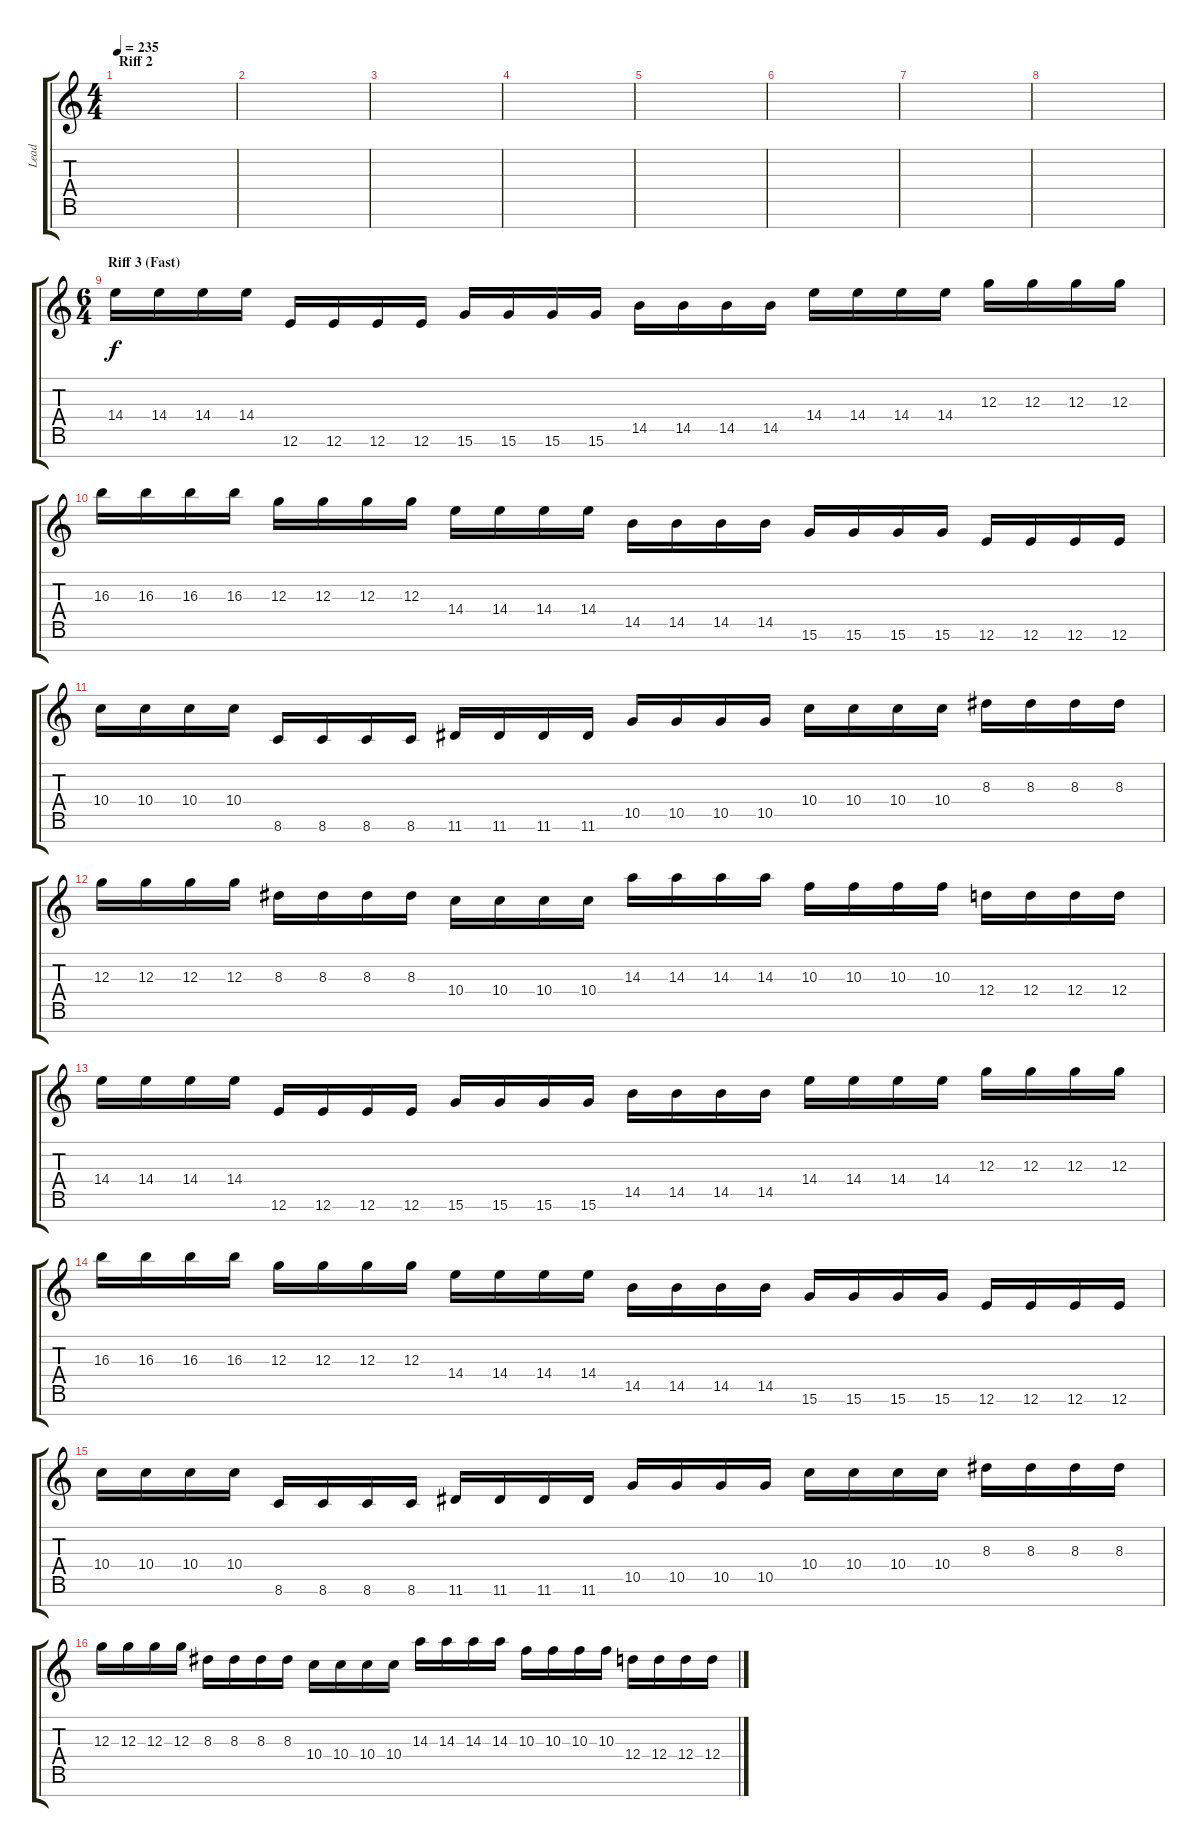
\track ("Lead" "Lead") {instrument distortionguitar}
\staff {score tabs}
\tuning (E4 B3 G3 D3 A2 E2 B1) {hide}
\ts (4 4)
\section ("" "Riff 2")
\tempo 235
\clef g2
\ks c
|
|
|
|
|
|
|
|
\ts (6 4)
\section ("" "Riff 3 (Fast)")
14.4.16 14.4.16 14.4.16 14.4.16 12.6.16 12.6.16 12.6.16 12.6.16 15.6.16 15.6.16 15.6.16 15.6.16 14.5.16 14.5.16 14.5.16 14.5.16 14.4.16 14.4.16 14.4.16 14.4.16 12.3.16 12.3.16 12.3.16 12.3.16 |
16.3.16 16.3.16 16.3.16 16.3.16 12.3.16 12.3.16 12.3.16 12.3.16 14.4.16 14.4.16 14.4.16 14.4.16 14.5.16 14.5.16 14.5.16 14.5.16 15.6.16 15.6.16 15.6.16 15.6.16 12.6.16 12.6.16 12.6.16 12.6.16 |
10.4.16 10.4.16 10.4.16 10.4.16 8.6.16 8.6.16 8.6.16 8.6.16 11.6.16 11.6.16 11.6.16 11.6.16 10.5.16 10.5.16 10.5.16 10.5.16 10.4.16 10.4.16 10.4.16 10.4.16 8.3.16 8.3.16 8.3.16 8.3.16 |
12.3.16 12.3.16 12.3.16 12.3.16 8.3.16 8.3.16 8.3.16 8.3.16 10.4.16 10.4.16 10.4.16 10.4.16 14.3.16 14.3.16 14.3.16 14.3.16 10.3.16 10.3.16 10.3.16 10.3.16 12.4.16 12.4.16 12.4.16 12.4.16 |
14.4.16 14.4.16 14.4.16 14.4.16 12.6.16 12.6.16 12.6.16 12.6.16 15.6.16 15.6.16 15.6.16 15.6.16 14.5.16 14.5.16 14.5.16 14.5.16 14.4.16 14.4.16 14.4.16 14.4.16 12.3.16 12.3.16 12.3.16 12.3.16 |
16.3.16 16.3.16 16.3.16 16.3.16 12.3.16 12.3.16 12.3.16 12.3.16 14.4.16 14.4.16 14.4.16 14.4.16 14.5.16 14.5.16 14.5.16 14.5.16 15.6.16 15.6.16 15.6.16 15.6.16 12.6.16 12.6.16 12.6.16 12.6.16 |
10.4.16 10.4.16 10.4.16 10.4.16 8.6.16 8.6.16 8.6.16 8.6.16 11.6.16 11.6.16 11.6.16 11.6.16 10.5.16 10.5.16 10.5.16 10.5.16 10.4.16 10.4.16 10.4.16 10.4.16 8.3.16 8.3.16 8.3.16 8.3.16 |
12.3.16 12.3.16 12.3.16 12.3.16 8.3.16 8.3.16 8.3.16 8.3.16 10.4.16 10.4.16 10.4.16 10.4.16 14.3.16 14.3.16 14.3.16 14.3.16 10.3.16 10.3.16 10.3.16 10.3.16 12.4.16 12.4.16 12.4.16 12.4.16
